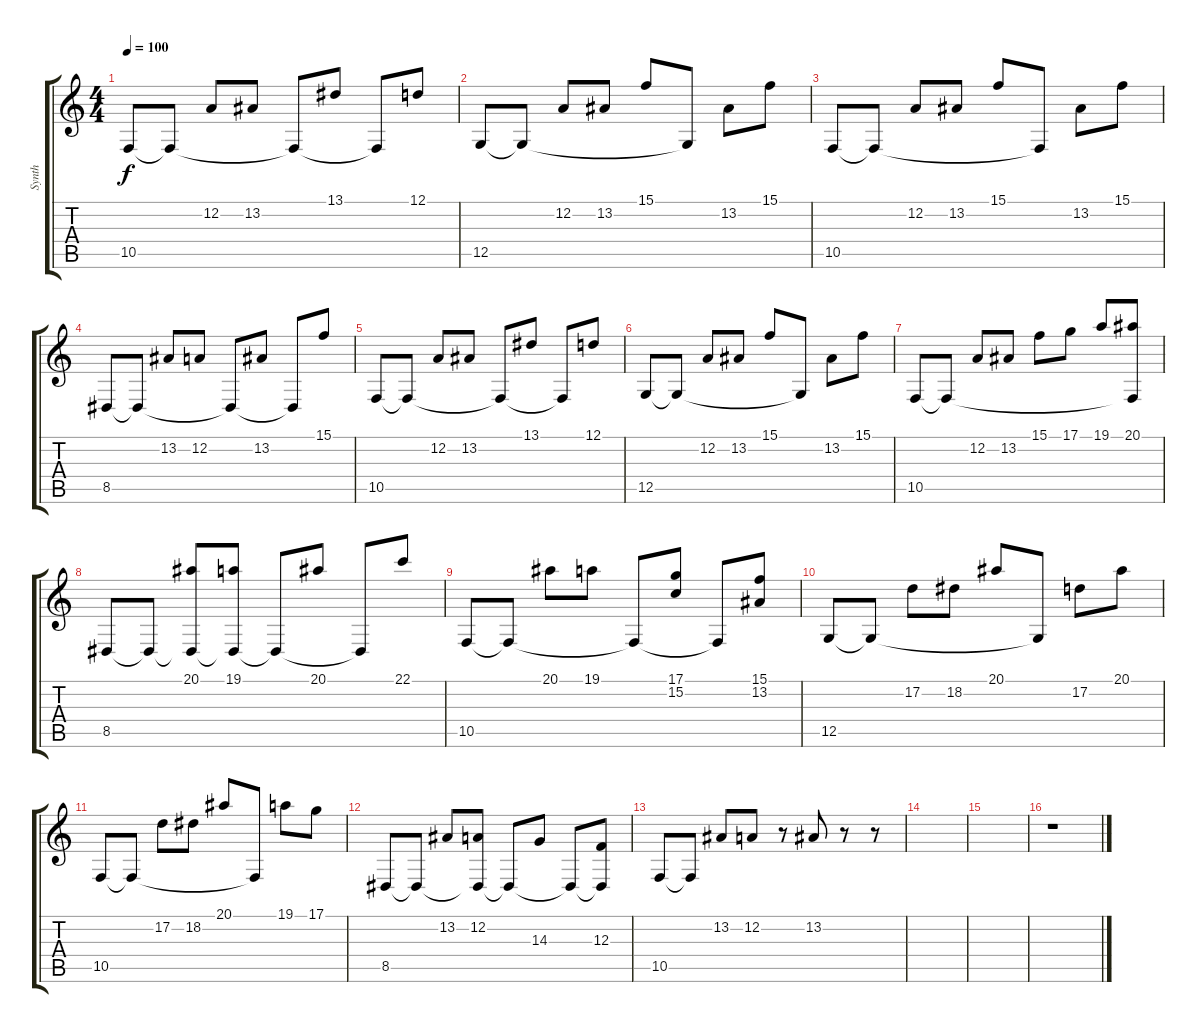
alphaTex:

\track ("Synth" "Synth") {instrument stringensemble1}
\staff {score tabs}
\tuning (D4 A3 F3 C3 G2 D2) {hide}
\ts (4 4)
\tempo 100
\clef g2
\ks c
10.5.8{dy f} 10.5{t}.8 12.2.8 13.2.8 10.5{t}.8 13.1.8 10.5{t}.8 12.1.8 |
12.5.8 12.5{t}.8 12.2.8 13.2.8 15.1.8 12.5{t}.8 13.2.8 15.1.8 |
10.5.8 10.5{t}.8 12.2.8 13.2.8 15.1.8 10.5{t}.8 13.2.8 15.1.8 |
8.5.8 8.5{t}.8 13.2.8 12.2.8 8.5{t}.8 13.2.8 8.5{t}.8 15.1.8 |
10.5.8 10.5{t}.8 12.2.8 13.2.8 10.5{t}.8 13.1.8 10.5{t}.8 12.1.8 |
12.5.8 12.5{t}.8 12.2.8 13.2.8 15.1.8 12.5{t}.8 13.2.8 15.1.8 |
10.5.8 10.5{t}.8 12.2.8 13.2.8 15.1.8 17.1.8 19.1.8 (20.1 10.5{t}).8 |
8.5.8 8.5{t}.8 (20.1 8.5{t}).8 (19.1 8.5{t}).8 8.5{t}.8 20.1.8 8.5{t}.8 22.1.8 |
10.5.8 10.5{t}.8 20.1.8 19.1.8 10.5{t}.8 (17.1 15.2).8 10.5{t}.8 (15.1 13.2).8 |
12.5.8 12.5{t}.8 17.2.8 18.2.8 20.1.8 12.5{t}.8 17.2.8 20.1.8 |
10.5.8 10.5{t}.8 17.2.8 18.2.8 20.1.8 10.5{t}.8 19.1.8 17.1.8 |
8.5.8 8.5{t}.8 13.2.8 (12.2 8.5{t}).8 8.5{t}.8 14.3.8 8.5{t}.8 (12.3 8.5{t}).8 |
10.5.8 10.5{t}.8 13.2.8 12.2.8 r.8 13.2.8 r.8 r.8 |
|
|
r.1
